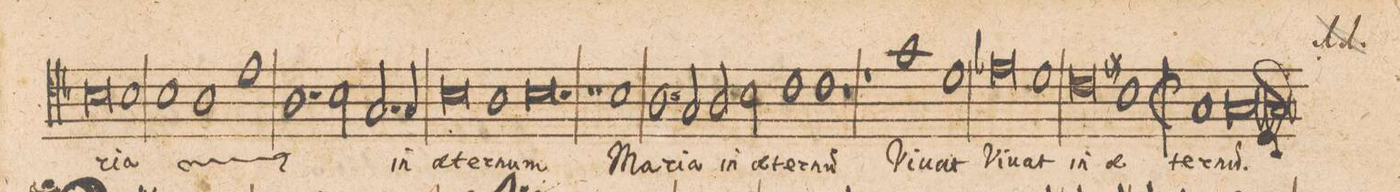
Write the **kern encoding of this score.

**kern	**text
*I"[Tenore]	*
*clefC4	*
*k[b-]	*
*met(C|)	*
*M3/1	*
0B-\	-ri-
1B-\	-a
=69-	=69-
*	*ij
1B-\	Vi-
1A\	-uat
1e\	Ma-
=70-	=70-
1.A\	-ri-
2B-\	.
2.G/	-a
*	*Xij
4G/	in
=71-	=71-
0B-\	ae-
1A\	-ter-
=72-	=72-
0.B-\	-num
=73-	=73-
1r	.
1r	.
1B-\	Ma-
=74-	=74-
1.A\	-ri-
2G/	-a
2A/	in
2B-\	ae-
=75-	=75-
1c\	-ter-
1c\	-num
1r	.
=76-	=76-
1r	.
1g\	Vi-
1d\	-uat
=77-	=77-
0e-X\	Vi-
1d\	-uat
=78-	=78-
0c\	in
1Bn\	ae-
=79-	=79-
*M2/1	*
*met(C|)	*
*mmet(c|)	*
1G/	-ter-
1G/l	-n(um).
==	==
*-	*-
